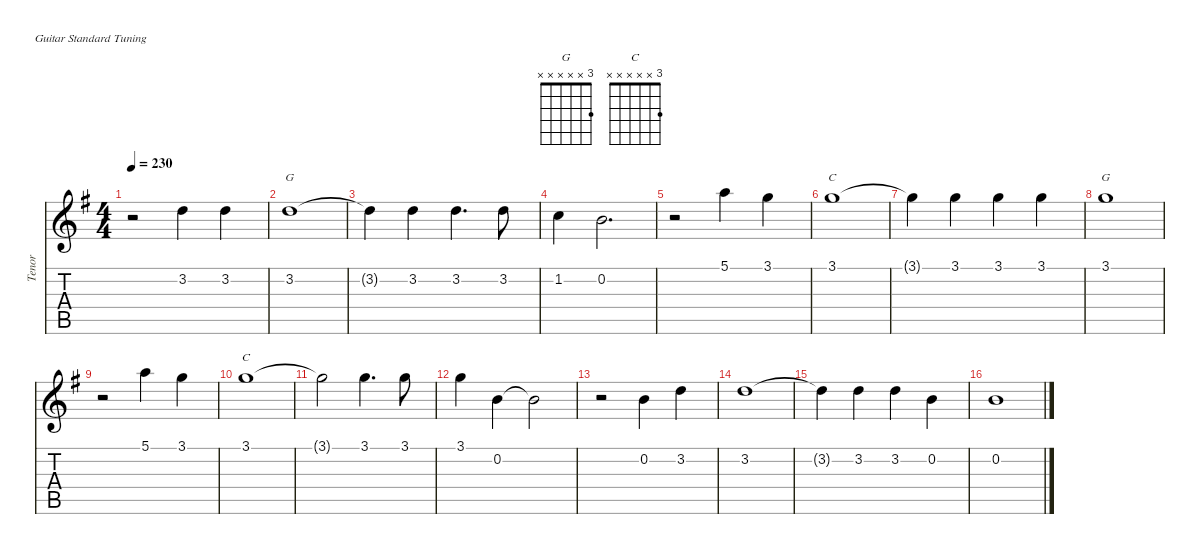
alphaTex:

\defaultSystemsLayout 4
\hideDynamics
\bracketExtendMode nobrackets
\track ("Tenor" "Tenor") {instrument acousticguitarsteel}
\staff {score tabs}
\tuning (E4 B3 G3 D3 A2 E2)
\chord ("G" 3 x x x x x) {showfingering false}
\chord ("C" 3 x x x x x) {showfingering false}
\ts (4 4)
\tempo 230
\clef g2
\ks g
r.2{dy mf instrument acousticguitarsteel beam Down} 3.2{acc forcenatural}.4{beam Down} 3.2{acc forcenatural}.4{beam Down} |
3.2{acc forcenatural}.1{ch "G" beam Down} |
3.2{t acc forcenatural}.4{beam Down} 3.2{acc forcenatural}.4{beam Down} 3.2{acc forcenatural}.4{d beam Down} 3.2{acc forcenatural}.8{beam Down} |
1.2{acc forcenatural}.4{beam Down} 0.2{acc forcenatural}.2{d beam Down} |
r.2{beam Down} 5.1{acc forcenatural}.4{beam Down} 3.1{acc forcenatural}.4{beam Down} |
3.1{acc forcenatural}.1{ch "C" beam Down} |
3.1{t acc forcenatural}.4{beam Down} 3.1{acc forcenatural}.4{beam Down} 3.1{acc forcenatural}.4{beam Down} 3.1{acc forcenatural}.4{beam Down} |
3.1{acc forcenatural}.1{ch "G" beam Down} |
r.2{beam Down} 5.1{acc forcenatural}.4{beam Down} 3.1{acc forcenatural}.4{beam Down} |
3.1{acc forcenatural}.1{ch "C" beam Down} |
3.1{t acc forcenatural}.2{beam Down} 3.1{acc forcenatural}.4{d beam Down} 3.1{acc forcenatural}.8{beam Down} |
3.1{acc forcenatural}.4{beam Down} 0.2{acc forcenatural}.4{beam Down} 0.2{t acc forcenatural}.2{beam Down} |
r.2{beam Down} 0.2{acc forcenatural}.4{beam Down} 3.2{acc forcenatural}.4{beam Down} |
3.2{acc forcenatural}.1{beam Down} |
3.2{t acc forcenatural}.4{beam Down} 3.2{acc forcenatural}.4{beam Down} 3.2{acc forcenatural}.4{beam Down} 0.2{acc forcenatural}.4{beam Down} |
0.2{acc forcenatural}.1{beam Down}
